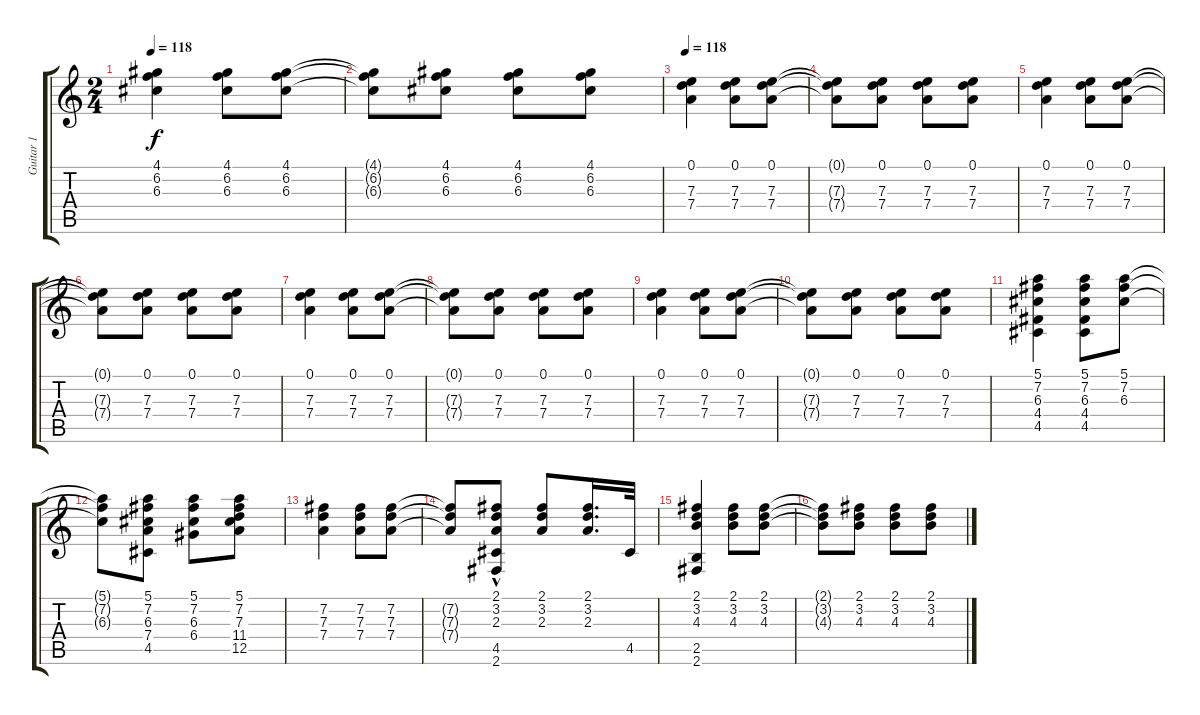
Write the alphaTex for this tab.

\track ("Guitar 1" "Guitar 1") {instrument electricguitarclean}
\staff {score tabs}
\tuning (E4 B3 G3 D3 A2 E2) {hide}
\ts (2 4)
\tempo 118
\clef g2
\ks c
(4.1 6.2 6.3).4{dy f} (4.1 6.2 6.3).8 (4.1 6.2 6.3).8 |
(4.1{t} 6.2{t} 6.3{t}).8 (4.1 6.2 6.3).8 (4.1 6.2 6.3).8 (4.1 6.2 6.3).8 |
\tempo 118
(0.1 7.3 7.4).4 (0.1 7.3 7.4).8 (0.1 7.3 7.4).8 |
(0.1{t} 7.3{t} 7.4{t}).8 (0.1 7.3 7.4).8 (0.1 7.3 7.4).8 (0.1 7.3 7.4).8 |
(0.1 7.3 7.4).4 (0.1 7.3 7.4).8 (0.1 7.3 7.4).8 |
(0.1{t} 7.3{t} 7.4{t}).8 (0.1 7.3 7.4).8 (0.1 7.3 7.4).8 (0.1 7.3 7.4).8 |
(0.1 7.3 7.4).4 (0.1 7.3 7.4).8 (0.1 7.3 7.4).8 |
(0.1{t} 7.3{t} 7.4{t}).8 (0.1 7.3 7.4).8 (0.1 7.3 7.4).8 (0.1 7.3 7.4).8 |
(0.1 7.3 7.4).4 (0.1 7.3 7.4).8 (0.1 7.3 7.4).8 |
(0.1{t} 7.3{t} 7.4{t}).8 (0.1 7.3 7.4).8 (0.1 7.3 7.4).8 (0.1 7.3 7.4).8 |
(5.1 7.2 6.3 4.4 4.5).4 (5.1 7.2 6.3 4.4 4.5).8 (5.1 7.2 6.3).8 |
(5.1{t} 7.2{t} 6.3{t}).8 (5.1 7.2 6.3 7.4 4.5).8 (5.1 7.2 6.3 6.4).8 (5.1 7.2 7.3 11.4 12.5).8 |
(7.2 7.3 7.4).4 (7.2 7.3 7.4).8 (7.2 7.3 7.4).8 |
(7.2{t} 7.3{t} 7.4{t}).8 (2.1 3.2 2.3 4.5{hac} 2.6).8 (2.1 3.2 2.3).8 (2.1 3.2 2.3).16{d} 4.5.32 |
(2.1 3.2 4.3 2.5 2.6).4 (2.1 3.2 4.3).8 (2.1 3.2 4.3).8 |
(2.1{t} 3.2{t} 4.3{t}).8 (2.1 3.2 4.3).8 (2.1 3.2 4.3).8 (2.1 3.2 4.3).8
